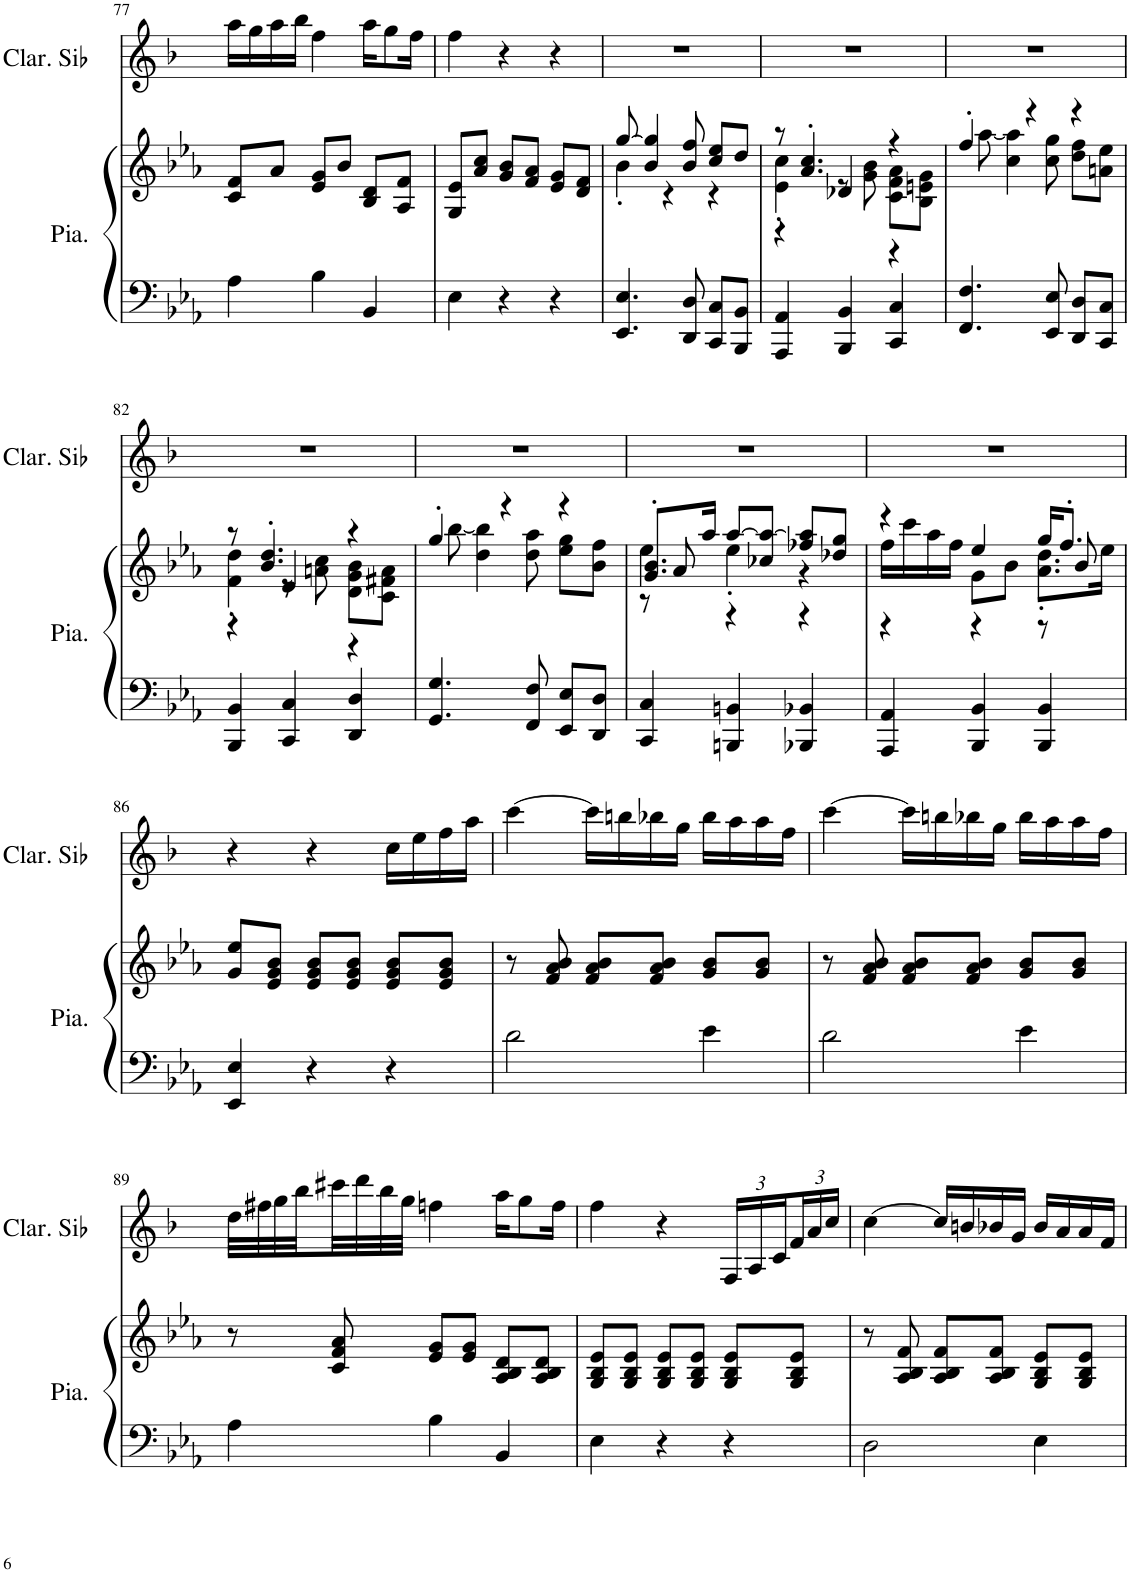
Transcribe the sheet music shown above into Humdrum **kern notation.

**kern	**kern	**kern
*part2	*part2	*part1
*staff3	*staff2	*staff1
*I"Piano	*	*I"Clarinette en Sib
*I'Pia.	*	*I'Clar. Sib
!!LO:PB:g=z
*clefF4	*clefG2	*clefG2
*	*	*Trd1c2
*k[b-e-a-]	*k[b-e-a-]	*k[b-]
*M3/4	*M3/4	*M3/4
=77	=77	=77
4A-\	8c/ 8f/L	16aa\LL
.	.	16gg\
.	8a-/J	16aa\
.	.	16bb-\JJ
4B-\	8e-/ 8g/L	4ff\
.	8b-/J	.
4BB-/	8B-/ 8d/L	16aa\KL
.	.	8gg\
.	8A-/ 8f/J	.
.	.	16ff\Jk
=78	=78	=78
4E-\	8G/ 8e-/L	4ff\
.	8a-/ 8cc/J	.
4r	8g/ 8b-/L	4r
.	8f/ 8a-/J	.
4r	8e-/ 8g/L	4r
.	8d/ 8f/J	.
=79	=79	=79
*	*^	*
4.EE-/ 4.E-/	[8gg/	4b-'\	2.r
.	4b-/ 4gg/]	.	.
.	.	4r	.
8DD/ 8D/	8b-/ 8ff/	.	.
8CC/ 8C/L	8cc/ 8ee-/L	4r	.
8BBB-/ 8BB-/J	8dd/J	.	.
=80	=80	=80	=80
*	*	*^	*
4AAA-/ 4AA-/	8r	4e-\' 4cc\'	4r	2.r
.	4.a-/' 4.cc/'	.	.	.
4BBB-/ 4BB-/	.	8r	4d-X/	.
.	.	8g\ 8b-\	.	.
4CC/ 4C/	4r	8c\ 8f\ 8a-\L	4r	.
.	.	8B-\ 8en\ 8g\J	.	.
*	*	*v	*v	*
=81	=81	=81	=81
4.FF/ 4.F/	4ff'/	[8aa-\	2.r
.	.	4cc\ 4aa-\]	.
.	4r	.	.
8EE-/ 8E-/	.	8cc\ 8gg\	.
8DD/ 8D/L	4r	8dd\ 8ff\L	.
8CC/ 8C/J	.	8an\ 8ee-\J	.
!!LO:LB:g=z
=82	=82	=82	=82
*	*	*^	*
4BBB-/ 4BB-/	8r	4f\' 4dd\'	4r	2.r
.	4.b-/' 4.dd/'	.	.	.
4CC/ 4C/	.	8r	4e-/	.
.	.	8an\ 8cc\	.	.
4DD/ 4D/	4r	8d\ 8g\ 8b-\L	4r	.
.	.	8c\ 8f#X\ 8a\J	.	.
*	*	*v	*v	*
=83	=83	=83	=83
4.GG/ 4.G/	4gg'/	[8bb-\	2.r
.	.	4dd\ 4bb-\]	.
.	4r	.	.
8FF/ 8F/	.	8dd\ 8aa-\	.
8EE-/ 8E-/L	4r	8ee-\ 8gg\L	.
8DD/ 8D/J	.	8b-\ 8ff\J	.
=84	=84	=84	=84
*	*	*^	*
4CC/ 4C/	8.g/' 8.b-/'L	4ee-\	8r	2.r
.	.	.	8a-/	.
.	16aa-/Jk	.	.	.
4BBBn/ 4BBn/	[8aa-/L	4ee-'\	4r	.
.	8cc-X/ 8aa-/_J	.	.	.
4BBB-X/ 4BB-X/	8ff-X/ 8aa-/]L	4r	4r	.
.	8dd-X/ 8gg/J	.	.	.
=85	=85	=85	=85	=85
4AAA-/ 4AA-/	4r	16ff\LL	4r	2.r
.	.	16ccc\	.	.
.	.	16aa-\	.	.
.	.	16ff\JJ	.	.
4BBB-/ 4BB-/	4ee-/	8g\L	4r	.
.	.	8b-\J	.	.
4BBB-/ 4BB-/	16gg/KL	8.a-\' 8.dd\'L	8r	.
.	8.ff'/J	.	.	.
.	.	.	8b-/	.
.	.	16ee-\Jk	.	.
*	*v	*v	*v	*
!!LO:LB:g=z
=86	=86	=86
4EE-/ 4E-/	8g/ 8ee-/L	4r
.	8e-/ 8g/ 8b-/J	.
4r	8e-/ 8g/ 8b-/L	4r
.	8e-/ 8g/ 8b-/J	.
4r	8e-/ 8g/ 8b-/L	16cc\LL
.	.	16ee\
.	8e-/ 8g/ 8b-/J	16ff\
.	.	16aa\JJ
=87	=87	=87
2d\	8r	[4ccc\
.	8f/ 8a-/ 8b-/	.
.	8f/ 8a-/ 8b-/L	16ccc\LL]
.	.	16bbn\
.	8f/ 8a-/ 8b-/J	16bb-X\
.	.	16gg\JJ
4e-\	8g/ 8b-/L	16bb-\LL
.	.	16aa\
.	8g/ 8b-/J	16aa\
.	.	16ff\JJ
=88	=88	=88
2d\	8r	[4ccc\
.	8f/ 8a-/ 8b-/	.
.	8f/ 8a-/ 8b-/L	16ccc\LL]
.	.	16bbn\
.	8f/ 8a-/ 8b-/J	16bb-X\
.	.	16gg\JJ
4e-\	8g/ 8b-/L	16bb-\LL
.	.	16aa\
.	8g/ 8b-/J	16aa\
.	.	16ff\JJ
!!LO:LB:g=z
=89	=89	=89
4A-\	8r	32dd\LLL
.	.	32ff#X\
.	.	32gg\
.	.	32bb-\
.	8c/ 8f/ 8a-/	32ccc#X\
.	.	32ddd\
.	.	32bb-\
.	.	32gg\JJJ
4B-\	8e-/ 8g/L	4ffn\
.	8e-/ 8g/J	.
4BB-/	8A-/ 8B-/ 8d/L	16aa\KL
.	.	8gg\
.	8A-/ 8B-/ 8d/J	.
.	.	16ff\Jk
=90	=90	=90
4E-\	8G/ 8B-/ 8e-/L	4ff\
.	8G/ 8B-/ 8e-/J	.
4r	8G/ 8B-/ 8e-/L	4r
.	8G/ 8B-/ 8e-/J	.
*	*	*Xbrackettup
4r	8G/ 8B-/ 8e-/L	24F/LL
.	.	24A/
.	.	24c/
.	8G/ 8B-/ 8e-/J	24f/
.	.	24a/
.	.	24cc/JJ
=91	=91	=91
2D\	8r	[4cc\
.	8A-/ 8B-/ 8f/	.
.	8A-/ 8B-/ 8f/L	16cc/LL]
.	.	16bn/
.	8A-/ 8B-/ 8f/J	16b-X/
.	.	16g/JJ
4E-\	8G/ 8B-/ 8e-/L	16b-/LL
.	.	16a/
.	8G/ 8B-/ 8e-/J	16a/
.	.	16f/JJ
=	=	=
*-	*-	*-
